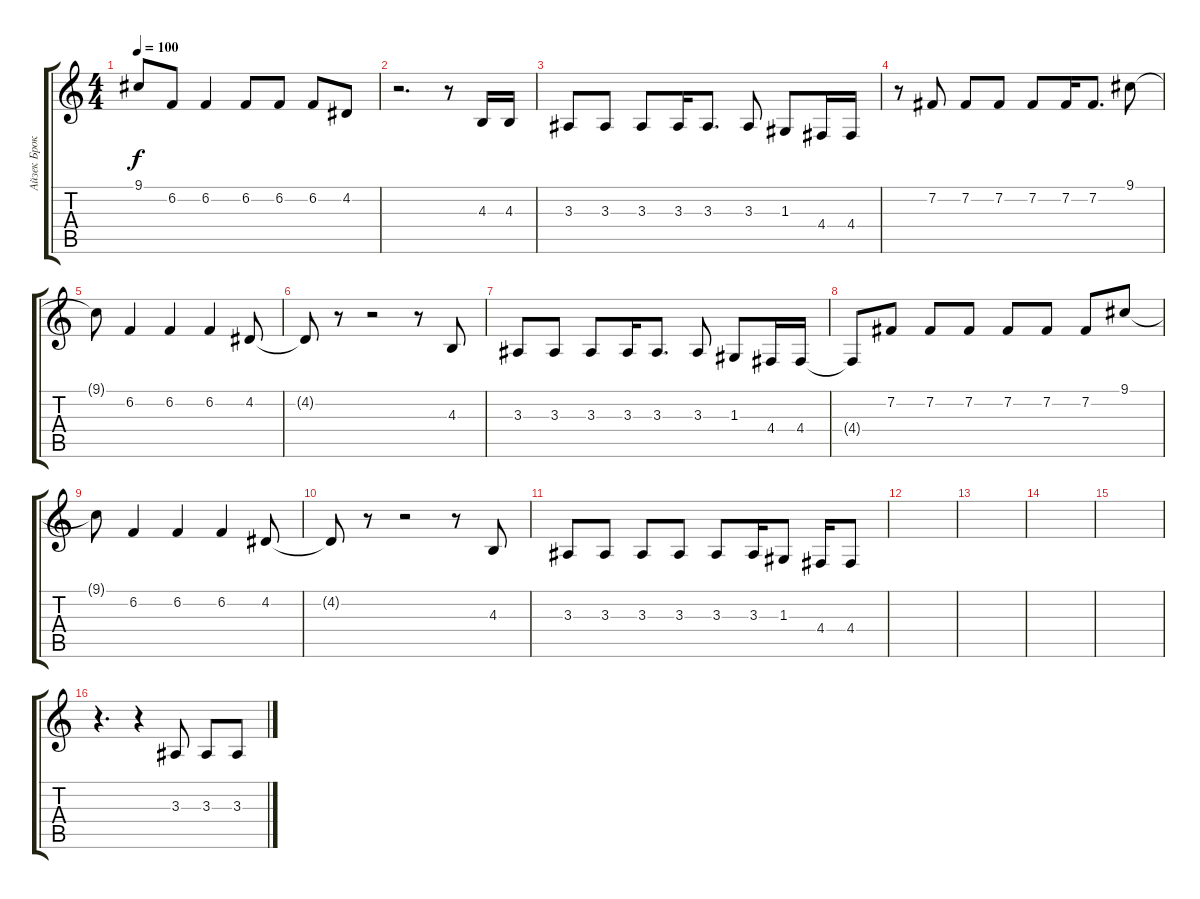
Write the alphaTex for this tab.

\track ("Айзек Брок" "Айзек Брок") {instrument mutedtrumpet}
\staff {score tabs}
\tuning (E4 B3 G3 D3 A2 E2) {hide}
\ts (4 4)
\tempo 100
\clef g2
\ks c
9.1{t}.8{dy f} 6.2.8 6.2.4 6.2.8 6.2.8 6.2.8 4.2.8 |
r.2{d} r.8 4.3.16 4.3.16 |
3.3.8 3.3.8 3.3.8 3.3.16 3.3.8{d} 3.3.8 1.3.8 4.4.16 4.4.16 |
r.8 7.2.8 7.2.8 7.2.8 7.2.8 7.2.16 7.2.8{d} 9.1.8 |
9.1{t}.8 6.2.4 6.2.4 6.2.4 4.2.8 |
4.2{t}.8 r.8 r.2 r.8 4.3.8 |
3.3.8 3.3.8 3.3.8 3.3.16 3.3.8{d} 3.3.8 1.3.8 4.4.16 4.4.16 |
4.4{t}.8 7.2.8 7.2.8 7.2.8 7.2.8 7.2.8 7.2.8 9.1.8 |
9.1{t}.8 6.2.4 6.2.4 6.2.4 4.2.8 |
4.2{t}.8 r.8 r.2 r.8 4.3.8 |
3.3.8 3.3.8 3.3.8 3.3.8 3.3.8 3.3.16 1.3.8 4.4.16 4.4.8 |
|
|
|
|
r.4{d} r.4 3.3.8 3.3.8 3.3.8
